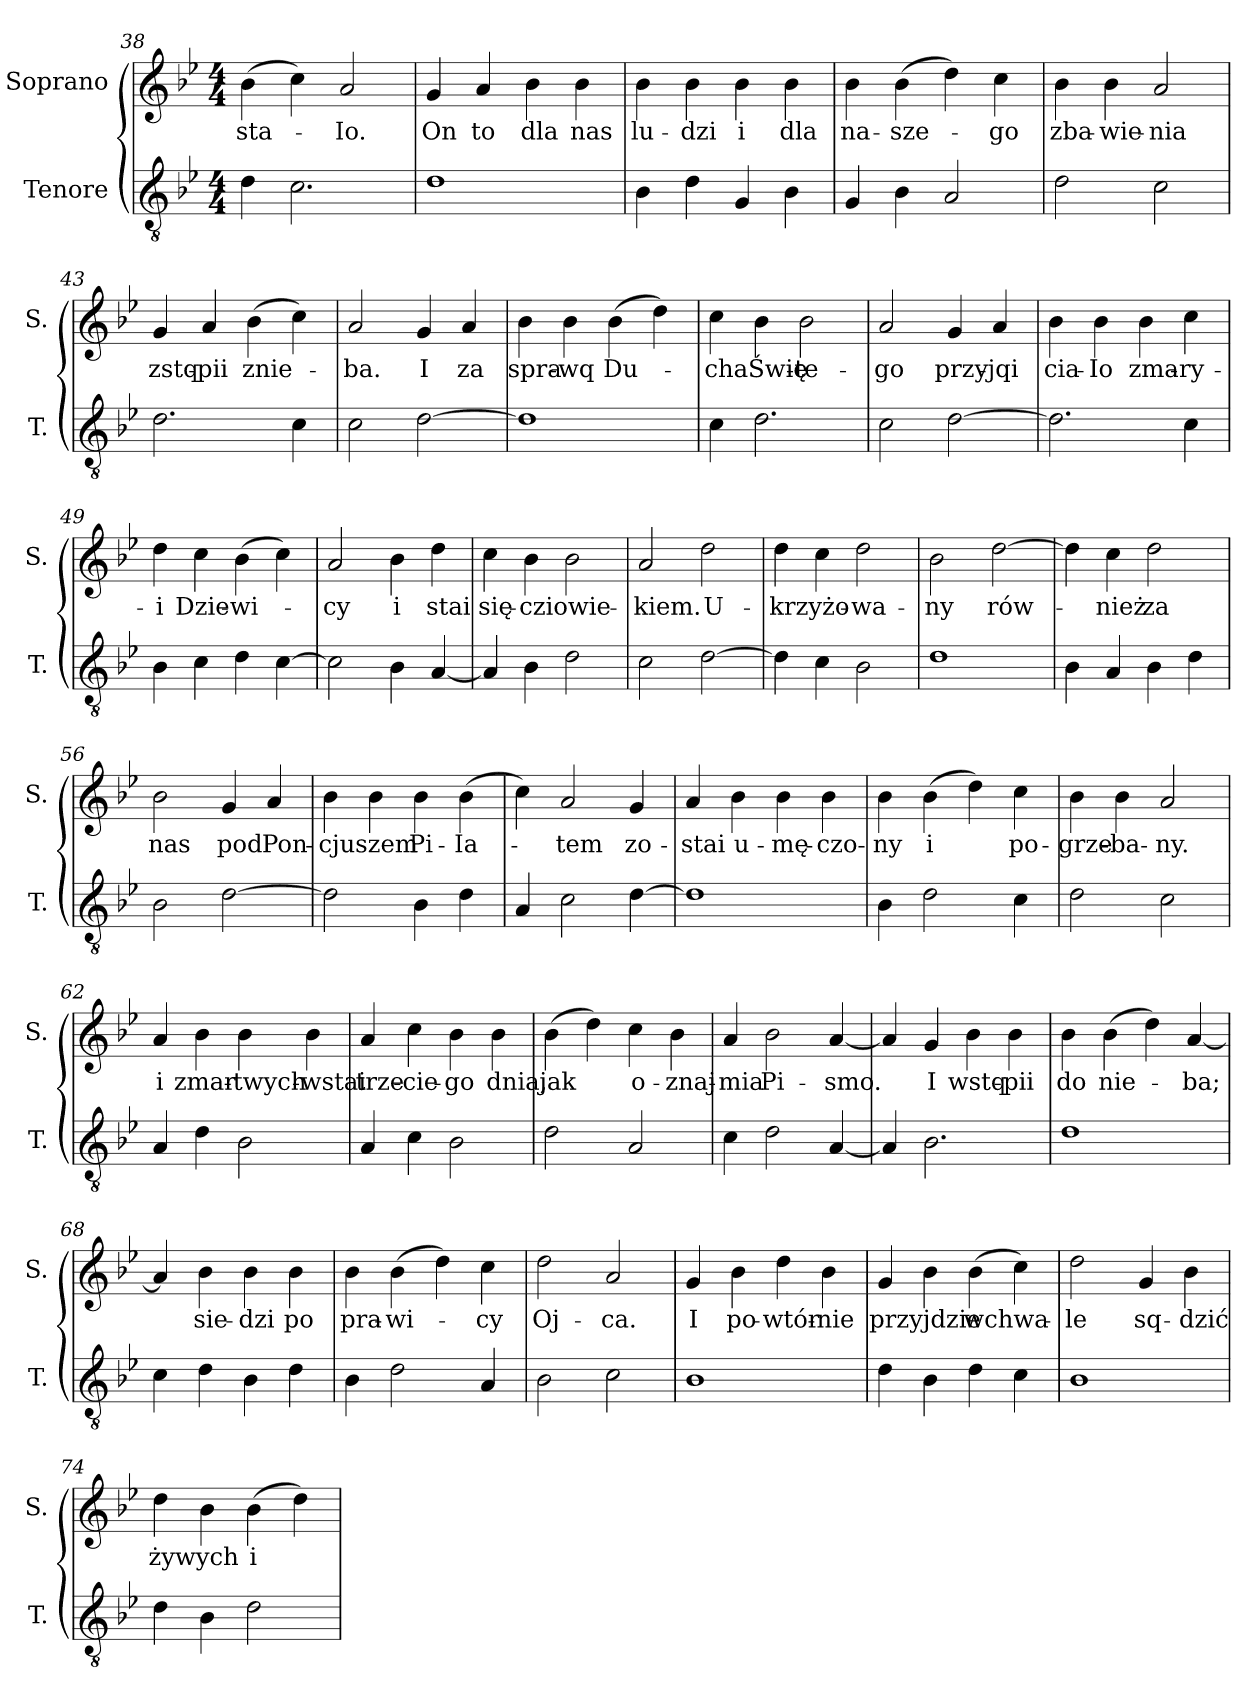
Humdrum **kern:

**kern	**kern	**text
*part2	*part1	*part1
*staff2	*staff1	*staff1
*I"Tenore	*I"Soprano	*
*I'T.	*I'S.	*
*clefGv2	*clefG2	*
*k[b-e-]	*k[b-e-]	*
*B-:	*B-:	*
*M4/4	*M4/4	*
=38	=38	=38
!	!	!LO:LY:b
4d\	(>4b-\	sta-
2.c\	4cc\)	.
!	!	!LO:LY:b
.	2a/	-Io.
=39	=39	=39
!	!	!LO:LY:b
1d	4g/	On
!	!	!LO:LY:b
.	4a/	to
!	!	!LO:LY:b
.	4b-\	dla
!	!	!LO:LY:b
.	4b-\	nas
=40	=40	=40
!	!	!LO:LY:b
4B-\	4b-\	lu-
!	!	!LO:LY:b
4d\	4b-\	-dzi
!	!	!LO:LY:b
4G/	4b-\	i
!	!	!LO:LY:b
4B-\	4b-\	dla
=41	=41	=41
!	!	!LO:LY:b
4G/	4b-\	na-
!	!	!LO:LY:b
4B-\	(>4b-\	-sze-
2A/	4dd\)	.
!	!	!LO:LY:b
.	4cc\	-go
!!LO:LB:g=z
=42	=42	=42
!	!	!LO:LY:b
2d\	4b-\	zba-
!	!	!LO:LY:b
.	4b-\	-wie-
!	!	!LO:LY:b
2c\	2a/	-nia
=43	=43	=43
!	!	!LO:LY:b
2.d\	4g/	zstq-
!	!	!LO:LY:b
.	4a/	-pii
!	!	!LO:LY:b
.	(>4b-\	znie-
4c\	4cc\)	.
=44	=44	=44
!	!	!LO:LY:b
2c\	2a/	-ba.
!	!	!LO:LY:b
[>2d\	4g/	I
!	!	!LO:LY:b
.	4a/	za
=45	=45	=45
!	!	!LO:LY:b
1d]	4b-\	spra-
!	!	!LO:LY:b
.	4b-\	-wq
!	!	!LO:LY:b
.	(>4b-\	Du-
.	4dd\)	.
=46	=46	=46
!	!	!LO:LY:b
4c\	4cc\	-chaŚwię-
2.d\	4b-\	.
!	!	!LO:LY:b
.	2b-\	-te-
=47	=47	=47
!	!	!LO:LY:b
2c\	2a/	-go
!	!	!LO:LY:b
[<2d\	4g/	przy-
!	!	!LO:LY:b
.	4a/	-jqi
!!LO:LB:g=z
=48	=48	=48
!	!	!LO:LY:b
2.d\]	4b-\	cia-
!	!	!LO:LY:b
.	4b-\	-Io
!	!	!LO:LY:b
.	4b-\	zma-
!	!	!LO:LY:b
4c\	4cc\	-ry-
=49	=49	=49
!	!	!LO:LY:b
4B-\	4dd\	-i
!	!	!LO:LY:b
4c\	4cc\	Dzie-
!	!	!LO:LY:b
4d\	(>4b-\	-wi-
[>4c\	4cc\)	.
=50	=50	=50
!	!	!LO:LY:b
2c\]	2a/	-cy
!	!	!LO:LY:b
4B-\	4b-\	i
!	!	!LO:LY:b
[<4A/	4dd\	stai
=51	=51	=51
!	!	!LO:LY:b
4A/]	4cc\	się-
!	!	!LO:LY:b
4B-\	4b-\	-cziowie-
2d\	2b-\	.
=52	=52	=52
!	!	!LO:LY:b
2c\	2a/	-kiem.
!	!	!LO:LY:b
[>2d\	2dd\	U-
=53	=53	=53
!	!	!LO:LY:b
4d\]	4dd\	-krzyżo-
4c\	4cc\	.
!	!	!LO:LY:b
2B-\	2dd\	-wa-
=54	=54	=54
!	!	!LO:LY:b
1d	2b-\	-ny
!	!	!LO:LY:b
.	[<2dd\	rów-
!!LO:LB:g=z
=55	=55	=55
4B-\	4dd\]	.
!	!	!LO:LY:b
4A/	4cc\	-nież
!	!	!LO:LY:b
4B-\	2dd\	za
4d\	.	.
=56	=56	=56
!	!	!LO:LY:b
2B-\	2b-\	nas
!	!	!LO:LY:b
[>2d\	4g/	pod
!	!	!LO:LY:b
.	4a/	Pon-
=57	=57	=57
!	!	!LO:LY:b
2d\]	4b-\	-cjuszem
.	4b-\	.
!	!	!LO:LY:b
4B-\	4b-\	Pi-
!	!	!LO:LY:b
4d\	(>4b-\	-Ia-
=58	=58	=58
4A/	4cc\)	.
!	!	!LO:LY:b
2c\	2a/	-tem
!	!	!LO:LY:b
[>4d\	4g/	zo-
=59	=59	=59
!	!	!LO:LY:b
1d]	4a/	-stai
!	!	!LO:LY:b
.	4b-\	u-
!	!	!LO:LY:b
.	4b-\	-mę-
!	!	!LO:LY:b
.	4b-\	-czo-
=60	=60	=60
!	!	!LO:LY:b
4B-\	4b-\	-ny
!	!	!LO:LY:b
2d\	(>4b-\	i
.	4dd\)	.
!	!	!LO:LY:b
4c\	4cc\	po-
!!LO:PB:g=z
=61	=61	=61
!	!	!LO:LY:b
2d\	4b-\	-grze-
!	!	!LO:LY:b
.	4b-\	-ba-
!	!	!LO:LY:b
2c\	2a/	-ny.
=62	=62	=62
!	!	!LO:LY:b
4A/	4a/	i
!	!	!LO:LY:b
4d\	4b-\	zmar-
!	!	!LO:LY:b
2B-\	4b-\	-twych-
!	!	!LO:LY:b
.	4b-\	-wstai
=63	=63	=63
!	!	!LO:LY:b
4A/	4a/	trze-
!	!	!LO:LY:b
4c\	4cc\	-cie-
!	!	!LO:LY:b
2B-\	4b-\	-go
!	!	!LO:LY:b
.	4b-\	dnia,
=64	=64	=64
!	!	!LO:LY:b
2d\	(>4b-\	jak
.	4dd\)	.
!	!	!LO:LY:b
2A/	4cc\	o-
!	!	!LO:LY:b
.	4b-\	-znaj-
=65	=65	=65
!	!	!LO:LY:b
4c\	4a/	-mia
!	!	!LO:LY:b
2d\	2b-\	Pi-
!	!	!LO:LY:b
[<4A/	[<4a/	-smo.
!!LO:LB:g=z
=66	=66	=66
4A/]	4a/]	.
!	!	!LO:LY:b
2.B-\	4g/	I
!	!	!LO:LY:b
.	4b-\	wstq-
!	!	!LO:LY:b
.	4b-\	-pii
=67	=67	=67
!	!	!LO:LY:b
1d	4b-\	do
!	!	!LO:LY:b
.	(>4b-\	nie-
.	4dd\)	.
!	!	!LO:LY:b
.	[<4a/	-ba;
=68	=68	=68
4c\	4a/]	.
!	!	!LO:LY:b
4d\	4b-\	sie-
!	!	!LO:LY:b
4B-\	4b-\	-dzi
!	!	!LO:LY:b
4d\	4b-\	po
=69	=69	=69
!	!	!LO:LY:b
4B-\	4b-\	pra-
!	!	!LO:LY:b
2d\	(>4b-\	-wi-
.	4dd\)	.
!	!	!LO:LY:b
4A/	4cc\	-cy
=70	=70	=70
!	!	!LO:LY:b
2B-\	2dd\	Oj-
!	!	!LO:LY:b
2c\	2a/	-ca.
=71	=71	=71
!	!	!LO:LY:b
1B-	4g/	I
!	!	!LO:LY:b
.	4b-\	po-
!	!	!LO:LY:b
.	4dd\	-wtór-
!	!	!LO:LY:b
.	4b-\	-nie
!!LO:LB:g=z
=72	=72	=72
!	!	!LO:LY:b
4d\	4g/	przyjdzie
4B-\	4b-\	.
!	!	!LO:LY:b
4d\	(>4b-\	wchwa-
4c\	4cc\)	.
=73	=73	=73
!	!	!LO:LY:b
1B-	2dd\	-le
!	!	!LO:LY:b
.	4g/	sq-
!	!	!LO:LY:b
.	4b-\	-dzić
=74	=74	=74
!	!	!LO:LY:b
4d\	4dd\	żywych
4B-\	4b-\	.
!	!	!LO:LY:b
2d\	(>4b-\	i
.	4dd\)	.
=	=	=
*-	*-	*-
